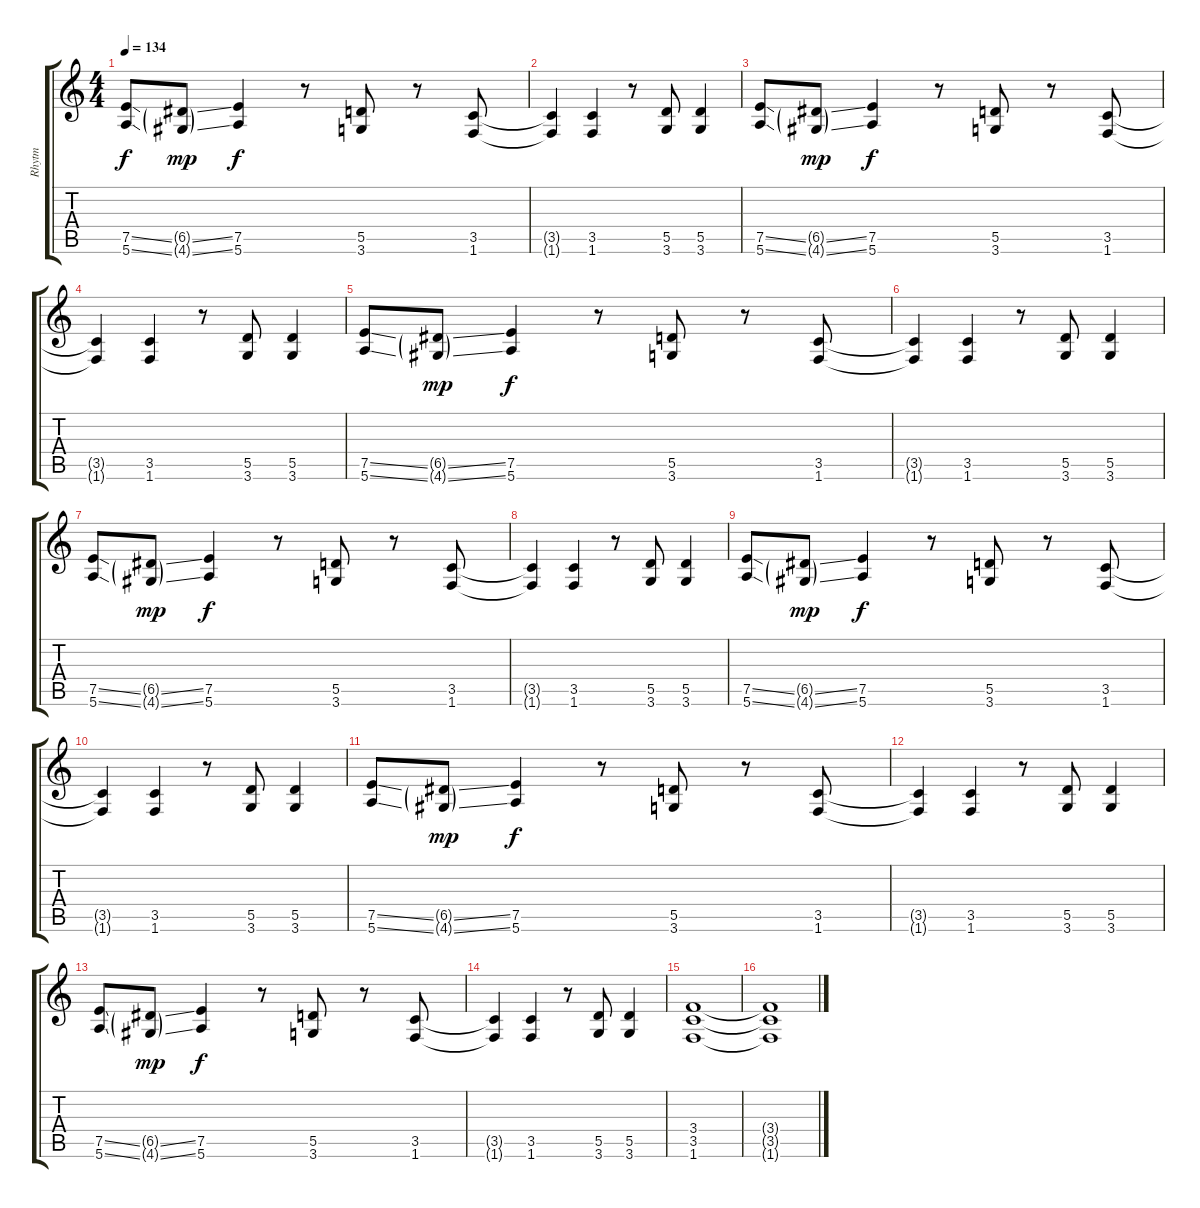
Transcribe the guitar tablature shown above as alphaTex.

\track ("Rhytm" "Rhytm") {instrument overdrivenguitar}
\staff {score tabs}
\tuning (E4 B3 G3 D3 A2 E2) {hide}
\ts (4 4)
\tempo 134
\clef g2
\ks c
(7.5{ss} 5.6{ss}).8{dy f volume 13} (6.5{ss g} 4.6{ss g}).8{dy mp} (7.5 5.6).4{dy f} r.8 (5.5 3.6).8 r.8 (3.5 1.6).8 |
(3.5{t} 1.6{t}).4 (3.5 1.6).4 r.8 (5.5 3.6).8 (5.5 3.6).4 |
(7.5{ss} 5.6{ss}).8{volume 13} (6.5{ss g} 4.6{ss g}).8{dy mp} (7.5 5.6).4{dy f} r.8 (5.5 3.6).8 r.8 (3.5 1.6).8 |
(3.5{t} 1.6{t}).4 (3.5 1.6).4 r.8 (5.5 3.6).8 (5.5 3.6).4 |
(7.5{ss} 5.6{ss}).8{volume 13} (6.5{ss g} 4.6{ss g}).8{dy mp} (7.5 5.6).4{dy f} r.8 (5.5 3.6).8 r.8 (3.5 1.6).8 |
(3.5{t} 1.6{t}).4 (3.5 1.6).4 r.8 (5.5 3.6).8 (5.5 3.6).4 |
(7.5{ss} 5.6{ss}).8{volume 13} (6.5{ss g} 4.6{ss g}).8{dy mp} (7.5 5.6).4{dy f} r.8 (5.5 3.6).8 r.8 (3.5 1.6).8 |
(3.5{t} 1.6{t}).4 (3.5 1.6).4 r.8 (5.5 3.6).8 (5.5 3.6).4 |
(7.5{ss} 5.6{ss}).8{volume 13} (6.5{ss g} 4.6{ss g}).8{dy mp} (7.5 5.6).4{dy f} r.8 (5.5 3.6).8 r.8 (3.5 1.6).8 |
(3.5{t} 1.6{t}).4 (3.5 1.6).4 r.8 (5.5 3.6).8 (5.5 3.6).4 |
(7.5{ss} 5.6{ss}).8{volume 13} (6.5{ss g} 4.6{ss g}).8{dy mp} (7.5 5.6).4{dy f} r.8 (5.5 3.6).8 r.8 (3.5 1.6).8 |
(3.5{t} 1.6{t}).4 (3.5 1.6).4 r.8 (5.5 3.6).8 (5.5 3.6).4 |
(7.5{ss} 5.6{ss}).8{volume 13} (6.5{ss g} 4.6{ss g}).8{dy mp} (7.5 5.6).4{dy f} r.8 (5.5 3.6).8 r.8 (3.5 1.6).8 |
(3.5{t} 1.6{t}).4 (3.5 1.6).4 r.8 (5.5 3.6).8 (5.5 3.6).4 |
(3.4 3.5 1.6).1{volume 7} |
(3.4{t} 3.5{t} 1.6{t}).1
